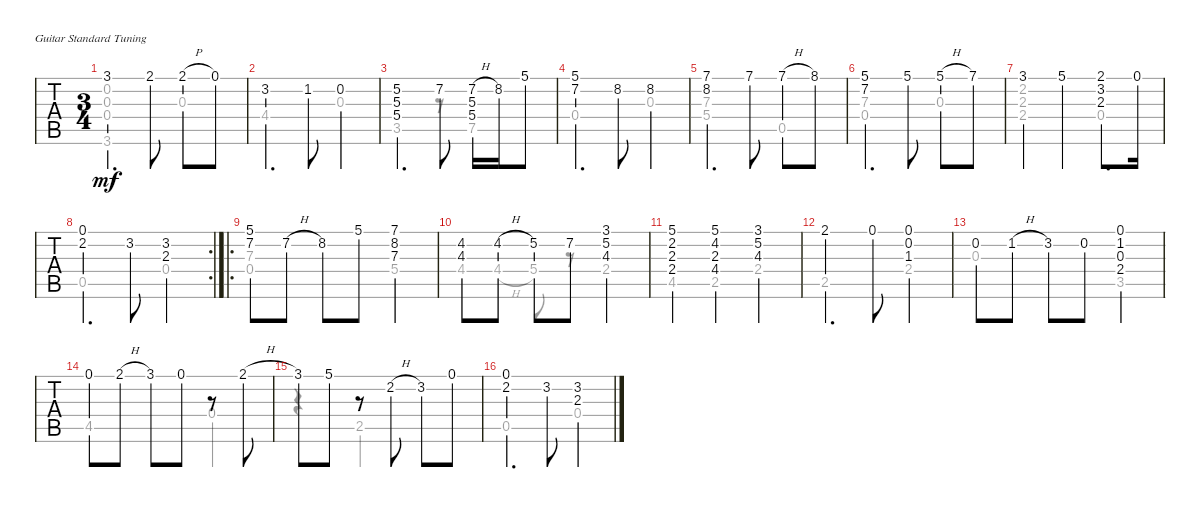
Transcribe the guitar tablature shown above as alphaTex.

\defaultSystemsLayout 4
\bracketExtendMode groupsimilarinstruments
\singleTrackTrackNamePolicy hidden
\multiTrackTrackNamePolicy hidden
\firstSystemTrackNameOrientation horizontal
\otherSystemsTrackNameOrientation horizontal
\track ("Nylon Guitar" "N-Gt") {instrument acousticguitarnylon}
\staff {tabs}
\tuning (E4 B3 G3 D3 A2 E2)
\voice
\ts (3 4)
\tempo (120 hide)
\clef g2
\ks g
3.1.4{d dy mf instrument acousticguitarnylon} 2.1.8 2.1{h}.8 0.1.8 |
3.2.4{d} 1.2.8 0.2.4 |
(5.2{lf 5} 5.3{lf 4} 5.4{lf 3}).4{d} 7.2{lf 5}.8 (7.2{h} 5.3 5.4).16 8.2.16 5.1.8 |
(5.1{lf 2} 7.2{lf 4}).4{d} 8.2{lf 5}.8 8.2.4 |
(7.1 8.2).4{d} 7.1.8 7.1{h}.8 8.1.8 |
(5.1 7.2).4{d} 5.1.8 5.1{h}.8 7.1.8 |
3.1.4 5.1.4 (2.1 3.2 2.3).8{d} 0.1.16 |
\rc 2
(0.1 2.2).4{d} 3.2.8 (3.2 2.3).4 |
\ro
(5.1{lf 2} 7.2{lf 4}).8 7.2{h}.8 8.2.8 5.1.8 (7.1 8.2 7.3).4 |
(4.2 4.3).8 4.2{h}.8 5.2.8 7.2.8 (3.1 5.2 4.3).4 |
(5.1 2.2 2.3 2.4).4 (5.1 4.2 2.3 4.4).4 (3.1 5.2 4.3).4 |
2.1.4{d} 0.1.8 (0.1 0.2 1.3).4 |
0.2.8 1.2{h}.8 3.2.8 0.2.8 (0.1 1.2 0.3 2.4).4 |
0.1.8 2.1{h}.8 3.1.8 0.1.8 r.8 2.1{h}.8 |
3.1.8 5.1.8 r.8 2.2{h}.8 3.2.8 0.1.8 |
(0.1 2.2).4{d} 3.2.8 (3.2 2.3).4
\voice
\clef g2
\ottava regular
\simile none
\ks g
(0.2 0.3 0.4 3.6).2{dy mf} 0.3.4 |
4.4.2 0.3.4 |
3.5{lf 2}.4{d} r.8 7.5.4 |
0.4.2 0.3.4 |
(7.3 5.4).2 0.5.4 |
(0.4 7.3).2 0.3.4 |
(2.2 2.3 2.4).2 0.4.4 |
0.5.2 0.4.4 |
(0.4 7.3{lf 3}).2 5.4.4 |
4.4.8 4.4{h}.8 5.4.8 r.8 2.4.4 |
4.5.4 2.5.4 2.4.4 |
2.5.2 2.4.4 |
0.3.2 3.5.4 |
4.5.2 0.4.4 |
r.4 2.5.2 |
0.5.2 0.4.4
